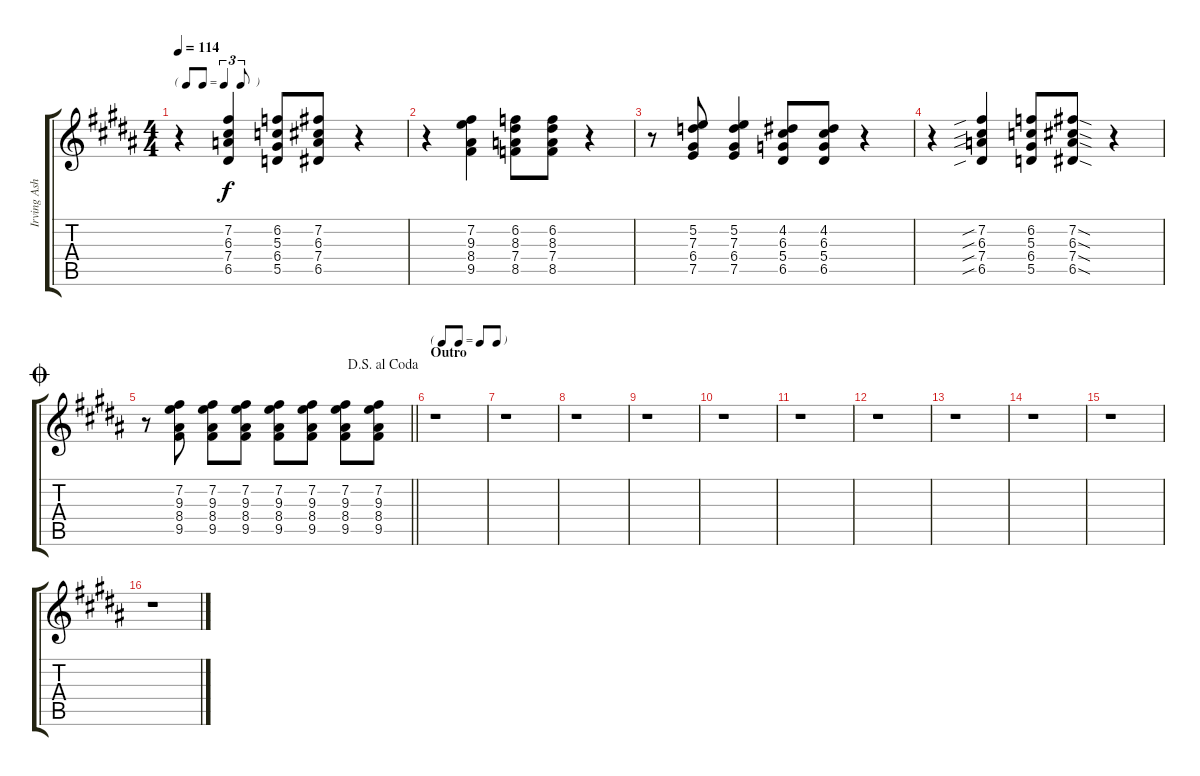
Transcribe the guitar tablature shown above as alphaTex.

\track ("Irving Ashby - Electric Guitar" "Irving Ash") {instrument electricguitarclean}
\staff {score tabs}
\tuning (E4 B3 G3 D3 A2 E2) {hide}
\ts (4 4)
\tf triplet8th
\tempo 114
\clef g2
\ks g#minor
r.4{dy f} (7.2 6.3 7.4 6.5).4 (6.2 5.3 6.4 5.5).8 (7.2 6.3 7.4 6.5).8 r.4 |
\ks b
r.4 (7.2 9.3 8.4 9.5).4 (6.2 8.3 7.4 8.5).8 (6.2 8.3 7.4 8.5).8 r.4 |
\ks g#minor
r.8 (5.2 7.3 6.4 7.5).8 (5.2 7.3 6.4 7.5).4 (4.2 6.3 5.4 6.5).8 (4.2 6.3 5.4 6.5).8 r.4 |
r.4 (7.2{sib} 6.3{sib} 7.4{sib} 6.5{sib}).4 (6.2 5.3 6.4 5.5).8 (7.2{sod} 6.3{sod} 7.4{sod} 6.5{sod}).8 r.4 |
\jump coda
\jump dalsegnoalcoda
\barLineRight lightlight
\ks b
r.8 (7.2 9.3 8.4 9.5).8 (7.2 9.3 8.4 9.5).8 (7.2 9.3 8.4 9.5).8 (7.2 9.3 8.4 9.5).8 (7.2 9.3 8.4 9.5).8 (7.2 9.3 8.4 9.5).8 (7.2 9.3 8.4 9.5).8 |
\tf none
\section ("" "Outro")
\ks g#minor
r.1 |
r.1 |
r.1 |
r.1 |
r.1 |
r.1 |
r.1 |
r.1 |
r.1 |
r.1 |
r.1
